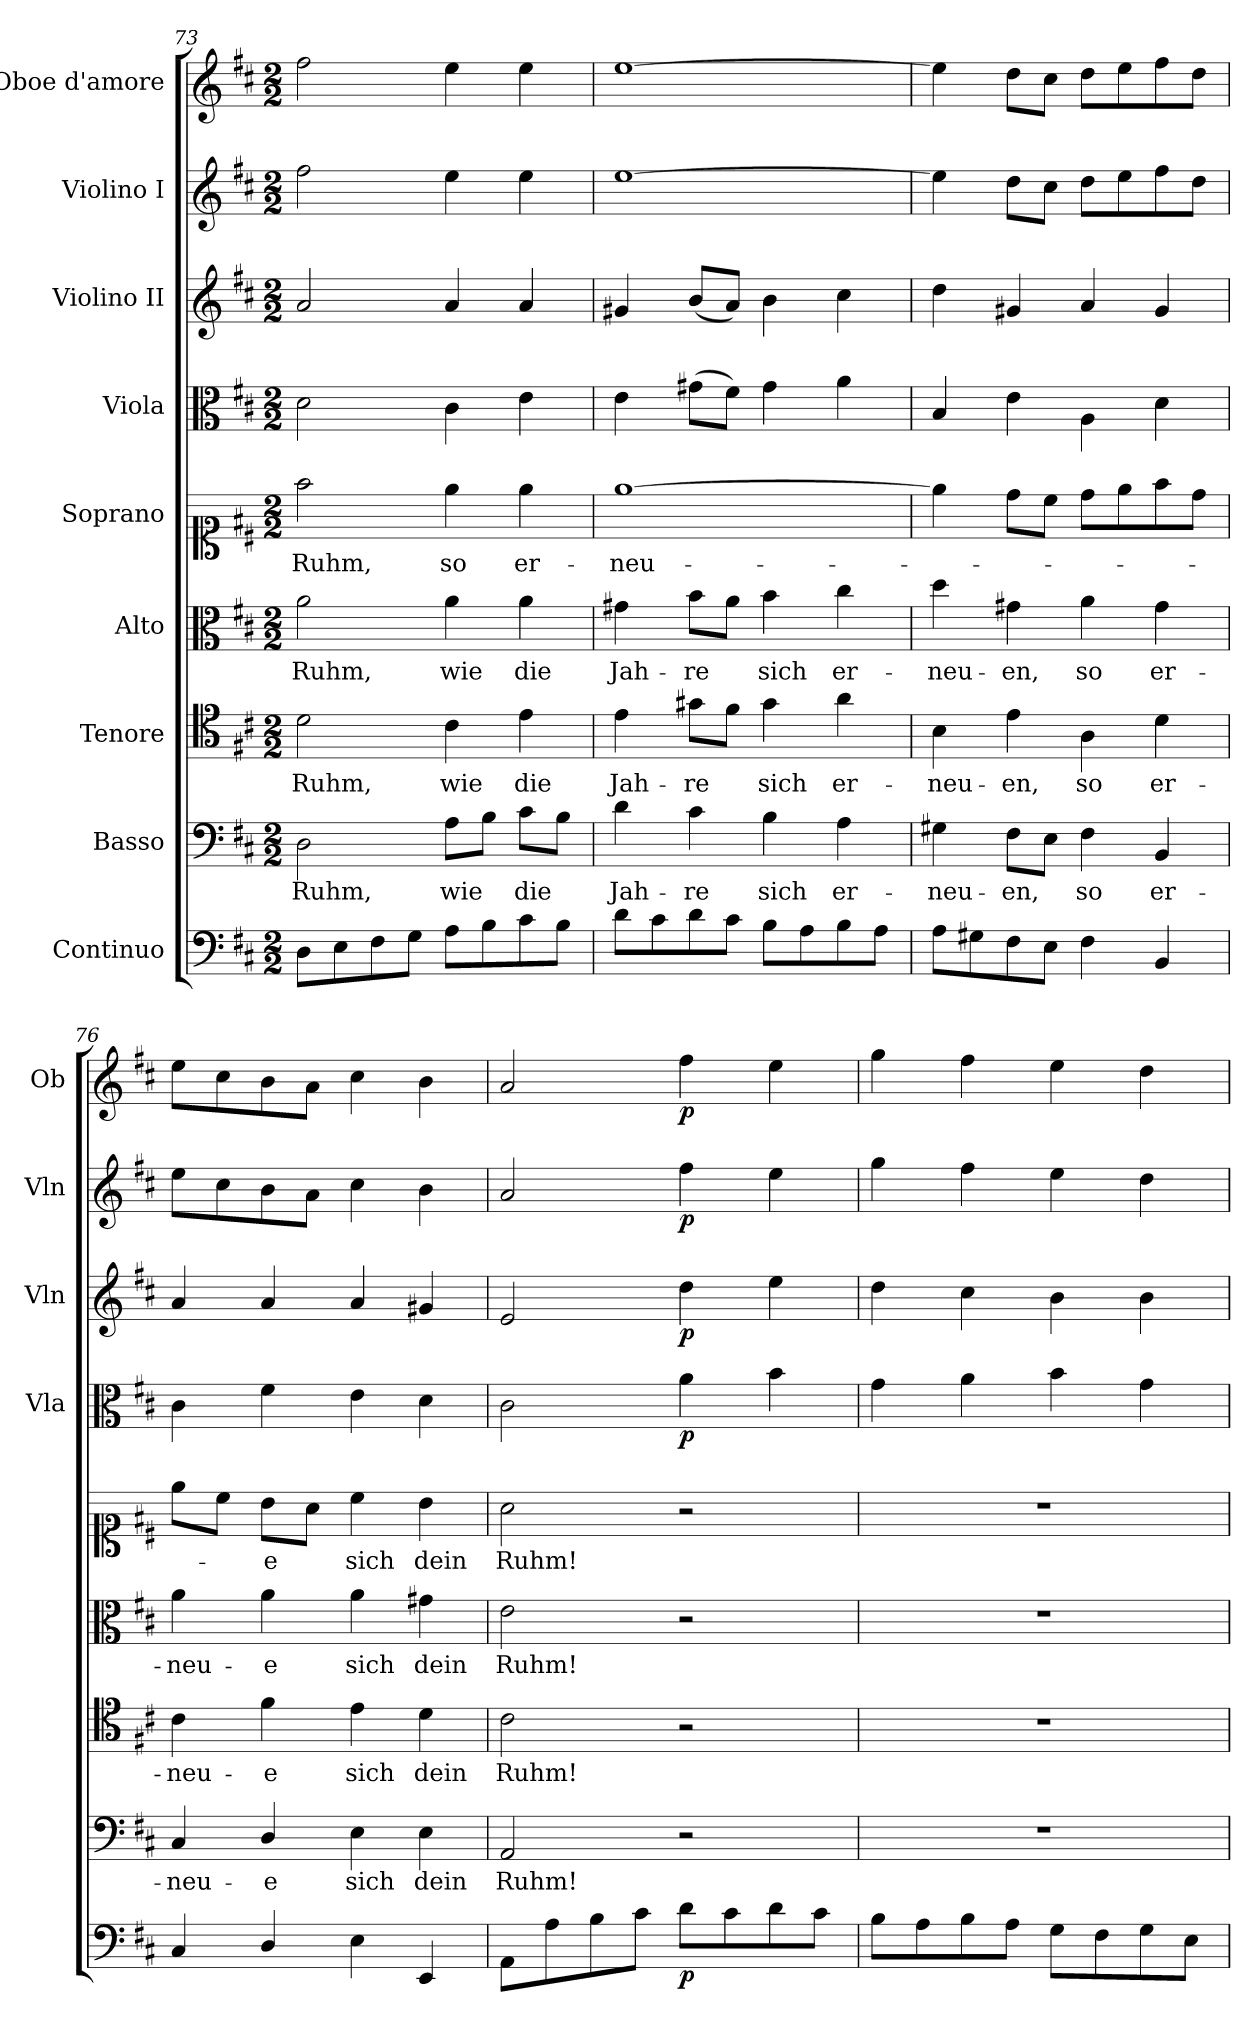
**kern	**dynam	**kern	**text	**kern	**text	**kern	**text	**kern	**text	**kern	**dynam	**kern	**dynam	**kern	**dynam	**kern	**dynam
*part9	*part9	*part8	*part8	*part7	*part7	*part6	*part6	*part5	*part5	*part4	*part4	*part3	*part3	*part2	*part2	*part1	*part1
*staff9	*staff9	*staff8	*staff8	*staff7	*staff7	*staff6	*staff6	*staff5	*staff5	*staff4	*staff4	*staff3	*staff3	*staff2	*staff2	*staff1	*staff1
*I"Continuo	*	*I"Basso	*	*I"Tenore	*	*I"Alto	*	*I"Soprano	*	*I"Viola	*	*I"Violino II	*	*I"Violino I	*	*I"Oboe d'amore	*
*	*	*	*	*	*	*	*	*	*	*I'Vla	*	*I'Vln	*	*I'Vln	*	*I'Ob	*
*clefF4	*	*clefF4	*	*clefC4	*	*clefC3	*	*clefC1	*	*clefC3	*	*clefG2	*	*clefG2	*	*clefG2	*
*k[f#c#]	*	*k[f#c#]	*	*k[f#c#]	*	*k[f#c#]	*	*k[f#c#]	*	*k[f#c#]	*	*k[f#c#]	*	*k[f#c#]	*	*k[f#c#]	*
*M2/2	*	*M2/2	*	*M2/2	*	*M2/2	*	*M2/2	*	*M2/2	*	*M2/2	*	*M2/2	*	*M2/2	*
=73	=73	=73	=73	=73	=73	=73	=73	=73	=73	=73	=73	=73	=73	=73	=73	=73	=73
!	!	!	!LO:LY:b	!	!LO:LY:b	!	!LO:LY:b	!	!LO:LY:b	!	!	!	!	!	!	!	!
8D\L	.	2D\	Ruhm,	2d\	Ruhm,	2a\	Ruhm,	2ff#\	Ruhm,	2d\	.	2a/	.	2ff#\	.	2ff#\	.
8E\	.	.	.	.	.	.	.	.	.	.	.	.	.	.	.	.	.
8F#\	.	.	.	.	.	.	.	.	.	.	.	.	.	.	.	.	.
8G\J	.	.	.	.	.	.	.	.	.	.	.	.	.	.	.	.	.
!	!	!	!LO:LY:b	!	!LO:LY:b	!	!LO:LY:b	!	!LO:LY:b	!	!	!	!	!	!	!	!
8A\L	.	8A\L	wie	4c#\	wie	4a\	wie	4ee\	so	4c#\	.	4a/	.	4ee\	.	4ee\	.
8B\	.	8B\J	.	.	.	.	.	.	.	.	.	.	.	.	.	.	.
!	!	!	!LO:LY:b	!	!LO:LY:b	!	!LO:LY:b	!	!LO:LY:b	!	!	!	!	!	!	!	!
8c#\	.	8c#\L	die	4e\	die	4a\	die	4ee\	er-	4e\	.	4a/	.	4ee\	.	4ee\	.
8B\J	.	8B\J	.	.	.	.	.	.	.	.	.	.	.	.	.	.	.
!!LO:PB:g=z
=74	=74	=74	=74	=74	=74	=74	=74	=74	=74	=74	=74	=74	=74	=74	=74	=74	=74
!	!	!	!LO:LY:b	!	!LO:LY:b	!	!LO:LY:b	!	!LO:LY:b	!	!	!	!	!	!	!	!
8d\L	.	4d\	Jah-	4e\	Jah-	4g#X\	Jah-	[1ee	-neu-	4e\	.	4g#X/	.	[1ee	.	[1ee	.
8c#\	.	.	.	.	.	.	.	.	.	.	.	.	.	.	.	.	.
!	!	!	!LO:LY:b	!	!LO:LY:b	!	!LO:LY:b	!	!	!	!	!	!	!	!	!	!
8d\	.	4c#\	-re	8g#X\L	-re	8b\L	-re	.	.	(>8g#X\L	.	(<8b/L	.	.	.	.	.
8c#\J	.	.	.	8f#\J	.	8a\J	.	.	.	8f#\J)	.	8a/J)	.	.	.	.	.
!	!	!	!LO:LY:b	!	!LO:LY:b	!	!LO:LY:b	!	!	!	!	!	!	!	!	!	!
8B\L	.	4B\	sich	4g#\	sich	4b\	sich	.	.	4g#\	.	4b\	.	.	.	.	.
8A\	.	.	.	.	.	.	.	.	.	.	.	.	.	.	.	.	.
!	!	!	!LO:LY:b	!	!LO:LY:b	!	!LO:LY:b	!	!	!	!	!	!	!	!	!	!
8B\	.	4A\	er-	4a\	er-	4cc#\	er-	.	.	4a\	.	4cc#\	.	.	.	.	.
8A\J	.	.	.	.	.	.	.	.	.	.	.	.	.	.	.	.	.
=75	=75	=75	=75	=75	=75	=75	=75	=75	=75	=75	=75	=75	=75	=75	=75	=75	=75
!	!	!	!LO:LY:b	!	!LO:LY:b	!	!LO:LY:b	!	!	!	!	!	!	!	!	!	!
8A\L	.	4G#X\	-neu-	4B\	-neu-	4dd\	-neu-	4ee\]	.	4B/	.	4dd\	.	4ee\]	.	4ee\]	.
8G#X\	.	.	.	.	.	.	.	.	.	.	.	.	.	.	.	.	.
!	!	!	!LO:LY:b	!	!LO:LY:b	!	!LO:LY:b	!	!	!	!	!	!	!	!	!	!
8F#\	.	8F#\L	-en,	4e\	-en,	4g#X\	-en,	8dd\L	.	4e\	.	4g#X/	.	8dd\L	.	8dd\L	.
8E\J	.	8E\J	.	.	.	.	.	8cc#\J	.	.	.	.	.	8cc#\J	.	8cc#\J	.
!	!	!	!LO:LY:b	!	!LO:LY:b	!	!LO:LY:b	!	!	!	!	!	!	!	!	!	!
4F#\	.	4F#\	so	4A\	so	4a\	so	8dd\L	.	4A\	.	4a/	.	8dd\L	.	8dd\L	.
.	.	.	.	.	.	.	.	8ee\	.	.	.	.	.	8ee\	.	8ee\	.
!	!	!	!LO:LY:b	!	!LO:LY:b	!	!LO:LY:b	!	!	!	!	!	!	!	!	!	!
4BB/	.	4BB/	er-	4d\	er-	4g#\	er-	8ff#\	.	4d\	.	4g#/	.	8ff#\	.	8ff#\	.
.	.	.	.	.	.	.	.	8dd\J	.	.	.	.	.	8dd\J	.	8dd\J	.
=76	=76	=76	=76	=76	=76	=76	=76	=76	=76	=76	=76	=76	=76	=76	=76	=76	=76
!	!	!	!LO:LY:b	!	!LO:LY:b	!	!LO:LY:b	!	!	!	!	!	!	!	!	!	!
4C#/	.	4C#/	-neu-	4c#\	-neu-	4a\	-neu-	8ee\L	.	4c#\	.	4a/	.	8ee\L	.	8ee\L	.
.	.	.	.	.	.	.	.	8cc#\J	.	.	.	.	.	8cc#\	.	8cc#\	.
!	!	!	!LO:LY:b	!	!LO:LY:b	!	!LO:LY:b	!	!LO:LY:b	!	!	!	!	!	!	!	!
4D/	.	4D/	-e	4f#\	-e	4a\	-e	8b\L	-e	4f#\	.	4a/	.	8b\	.	8b\	.
.	.	.	.	.	.	.	.	8a\J	.	.	.	.	.	8a\J	.	8a\J	.
!	!	!	!LO:LY:b	!	!LO:LY:b	!	!LO:LY:b	!	!LO:LY:b	!	!	!	!	!	!	!	!
4E\	.	4E\	sich	4e\	sich	4a\	sich	4cc#\	sich	4e\	.	4a/	.	4cc#\	.	4cc#\	.
!	!	!	!LO:LY:b	!	!LO:LY:b	!	!LO:LY:b	!	!LO:LY:b	!	!	!	!	!	!	!	!
4EE/	.	4E\	dein	4d\	dein	4g#X\	dein	4b\	dein	4d\	.	4g#X/	.	4b\	.	4b\	.
=77	=77	=77	=77	=77	=77	=77	=77	=77	=77	=77	=77	=77	=77	=77	=77	=77	=77
!	!	!	!LO:LY:b	!	!LO:LY:b	!	!LO:LY:b	!	!LO:LY:b	!	!	!	!	!	!	!	!
8AA\L	.	2AA/	Ruhm!	2c#\	Ruhm!	2e\	Ruhm!	2a\	Ruhm!	2c#\	.	2e/	.	2a/	.	2a/	.
8A\	.	.	.	.	.	.	.	.	.	.	.	.	.	.	.	.	.
8B\	.	.	.	.	.	.	.	.	.	.	.	.	.	.	.	.	.
8c#\J	.	.	.	.	.	.	.	.	.	.	.	.	.	.	.	.	.
!	!LO:DY:b	!	!	!	!	!	!	!	!	!	!LO:DY:b	!	!LO:DY:b	!	!LO:DY:b	!	!LO:DY:b
8d\L	p	2r	.	2r	.	2r	.	2r	.	4a\	p	4dd\	p	4ff#\	p	4ff#\	p
8c#\	.	.	.	.	.	.	.	.	.	.	.	.	.	.	.	.	.
8d\	.	.	.	.	.	.	.	.	.	4b\	.	4ee\	.	4ee\	.	4ee\	.
8c#\J	.	.	.	.	.	.	.	.	.	.	.	.	.	.	.	.	.
!!LO:PB:g=z
=78	=78	=78	=78	=78	=78	=78	=78	=78	=78	=78	=78	=78	=78	=78	=78	=78	=78
8B\L	.	1r	.	1r	.	1r	.	1r	.	4g\	.	4dd\	.	4gg\	.	4gg\	.
8A\	.	.	.	.	.	.	.	.	.	.	.	.	.	.	.	.	.
8B\	.	.	.	.	.	.	.	.	.	4a\	.	4cc#\	.	4ff#\	.	4ff#\	.
8A\J	.	.	.	.	.	.	.	.	.	.	.	.	.	.	.	.	.
8G\L	.	.	.	.	.	.	.	.	.	4b\	.	4b\	.	4ee\	.	4ee\	.
8F#\	.	.	.	.	.	.	.	.	.	.	.	.	.	.	.	.	.
8G\	.	.	.	.	.	.	.	.	.	4g\	.	4b\	.	4dd\	.	4dd\	.
8E\J	.	.	.	.	.	.	.	.	.	.	.	.	.	.	.	.	.
=	=	=	=	=	=	=	=	=	=	=	=	=	=	=	=	=	=
*-	*-	*-	*-	*-	*-	*-	*-	*-	*-	*-	*-	*-	*-	*-	*-	*-	*-
